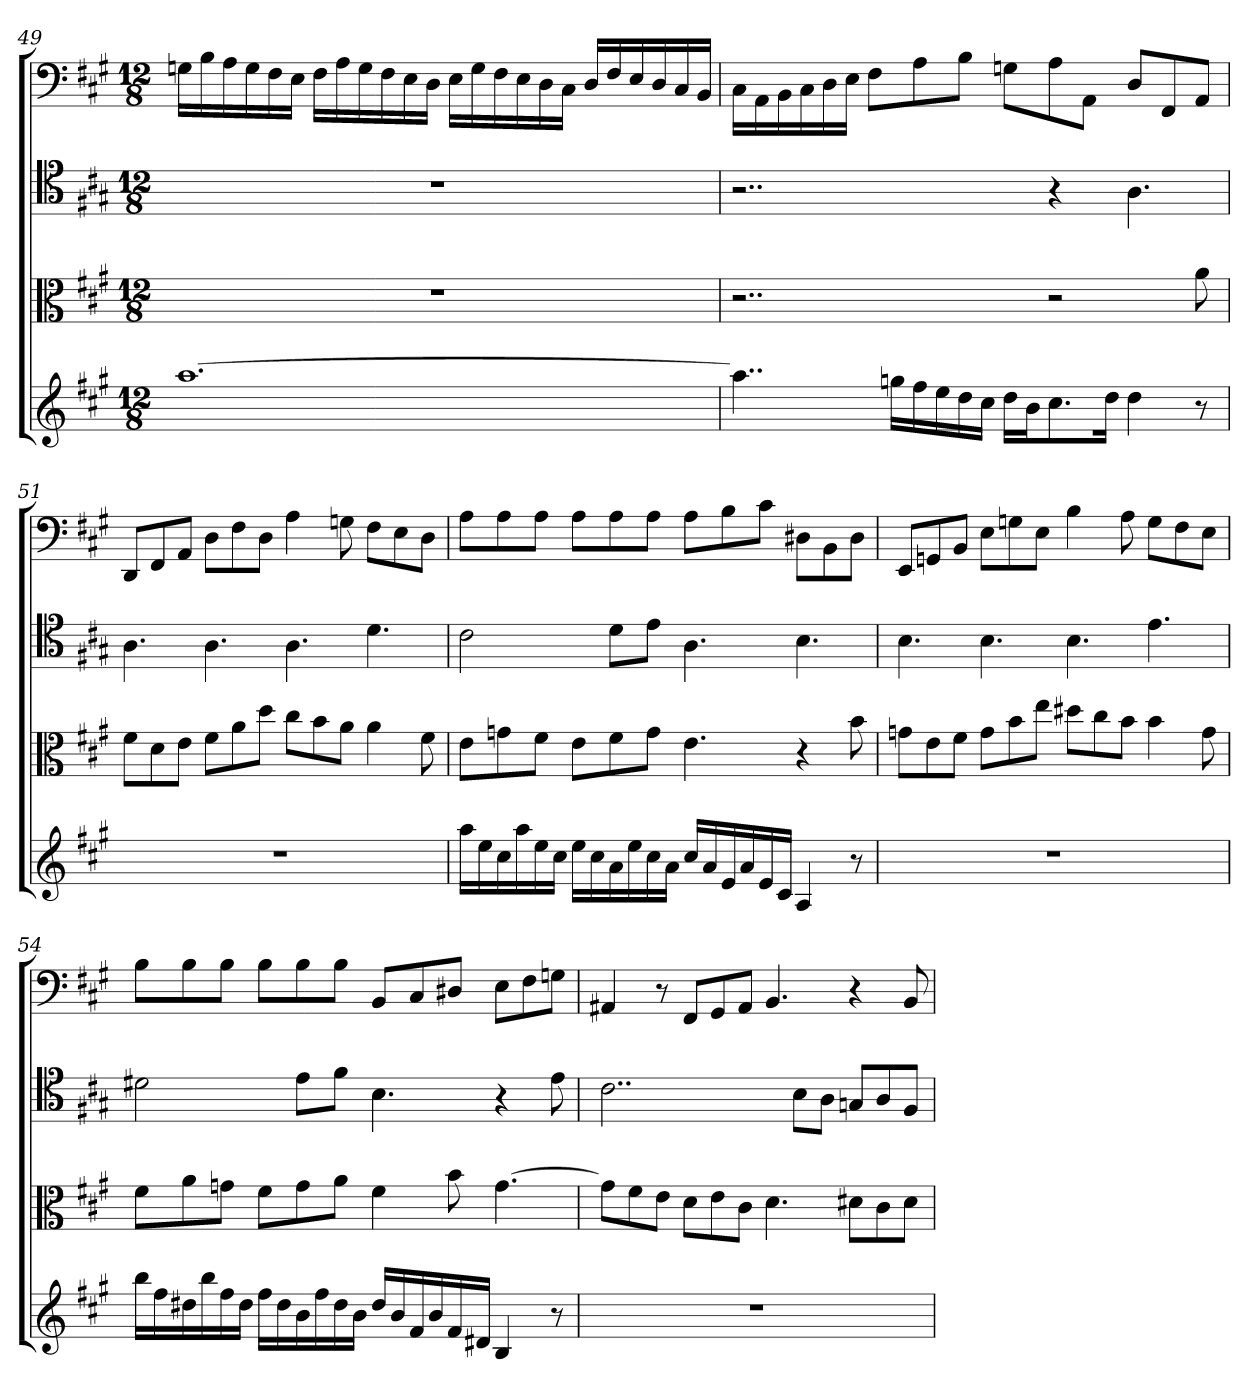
**kern	**kern	**kern	**kern
*part4	*part3	*part2	*part1
*staff4	*staff3	*staff2	*staff1
*	*clefC3	*clefC4	*clefF4
*k[f#c#g#]	*k[f#c#g#]	*k[f#c#g#]	*k[f#c#g#]
*A:	*A:	*A:	*A:
*M12/8	*M12/8	*M12/8	*M12/8
=49	=49	=49	=49
[1.aa	1.r	1.r	16Gn\LL
.	.	.	16B\
.	.	.	16A\
.	.	.	16G\
.	.	.	16F#\
.	.	.	16E\JJ
.	.	.	16F#\LL
.	.	.	16A\
.	.	.	16G\
.	.	.	16F#\
.	.	.	16E\
.	.	.	16D\JJ
.	.	.	16E\LL
.	.	.	16G\
.	.	.	16F#\
.	.	.	16E\
.	.	.	16D\
.	.	.	16C#\JJ
.	.	.	16D/LL
.	.	.	16F#/
.	.	.	16E/
.	.	.	16D/
.	.	.	16C#/
.	.	.	16BB/JJ
=50	=50	=50	=50
4..aa]	2..r	2..r	16C#\LL
.	.	.	16AA\
.	.	.	16BB\
.	.	.	16C#\
.	.	.	16D\
.	.	.	16E\JJ
.	.	.	8F#\L
16ggnLL	.	.	.
16ff#	.	.	8A\
16ee	.	.	.
16dd	.	.	8B\J
16cc#JJ	.	.	.
16ddLL	.	.	8Gn\L
16bJ	.	.	.
8.cc#	2r	4r	8A\
.	.	.	8AA\J
16ddJk	.	.	.
4dd	.	4.A	8D/L
.	.	.	8FF#/
8r	8a	.	8AA/J
=51	=51	=51	=51
1.r	8f#\L	4.A	8DD/L
.	8d\	.	8FF#/
.	8e\J	.	8AA/J
.	8f#\L	4.A	8D\L
.	8a\	.	8F#\
.	8dd\J	.	8D\J
.	8cc#\L	4.A	4A
.	8b\	.	.
.	8a\J	.	8Gn
.	4a	4.d	8F#\L
.	.	.	8E\
.	8f#	.	8D\J
=52	=52	=52	=52
16aaLL	8e\L	2c#	8A\L
16ee	.	.	.
16cc#	8gn\	.	8A\
16aa	.	.	.
16ee	8f#\J	.	8A\J
16cc#JJ	.	.	.
16eeLL	8e\L	.	8A\L
16cc#	.	.	.
16a	8f#\	8d\L	8A\
16ee	.	.	.
16cc#	8g\J	8e\J	8A\J
16aJJ	.	.	.
16cc#LL	4.e	4.A	8A\L
16a	.	.	.
16e	.	.	8B\
16a	.	.	.
16e	.	.	8c#\J
16c#JJ	.	.	.
4A	4r	4.B	8D#X\L
.	.	.	8BB\
8r	8b	.	8D#\J
=53	=53	=53	=53
1.r	8gn\L	4.B	8EE/L
.	8e\	.	8GGn/
.	8f#\J	.	8BB/J
.	8g\L	4.B	8E\L
.	8b\	.	8Gn\
.	8ee\J	.	8E\J
.	8dd#X\L	4.B	4B
.	8cc#\	.	.
.	8b\J	.	8A
.	4b	4.e	8G\L
.	.	.	8F#\
.	8g	.	8E\J
=54	=54	=54	=54
16bbLL	8f#\L	2d#X	8B\L
16ff#	.	.	.
16dd#X	8a\	.	8B\
16bb	.	.	.
16ff#	8gn\J	.	8B\J
16dd#JJ	.	.	.
16ff#LL	8f#\L	.	8B\L
16dd#	.	.	.
16b	8g\	8e\L	8B\
16ff#	.	.	.
16dd#	8a\J	8f#\J	8B\J
16bJJ	.	.	.
16dd#LL	4f#	4.B	8BB/L
16b	.	.	.
16f#	.	.	8C#/
16b	.	.	.
16f#	8b	.	8D#X/J
16d#XJJ	.	.	.
4B	[4.g	4r	8E\L
.	.	.	8F#\
8r	.	8e	8Gn\J
=55	=55	=55	=55
1.r	8g\L]	2..c#	4AA#X
.	8f#\	.	.
.	8e\J	.	8r
.	8d\L	.	8FF#/L
.	8e\	.	8GG#/
.	8c#\J	.	8AA#/J
.	4.d	.	4.BB
.	.	8B\L	.
.	.	8A\J	.
.	8d#X\L	8Gn/L	4r
.	8c#\	8A/	.
.	8d#\J	8F#/J	8BB
=	=	=	=
*-	*-	*-	*-
